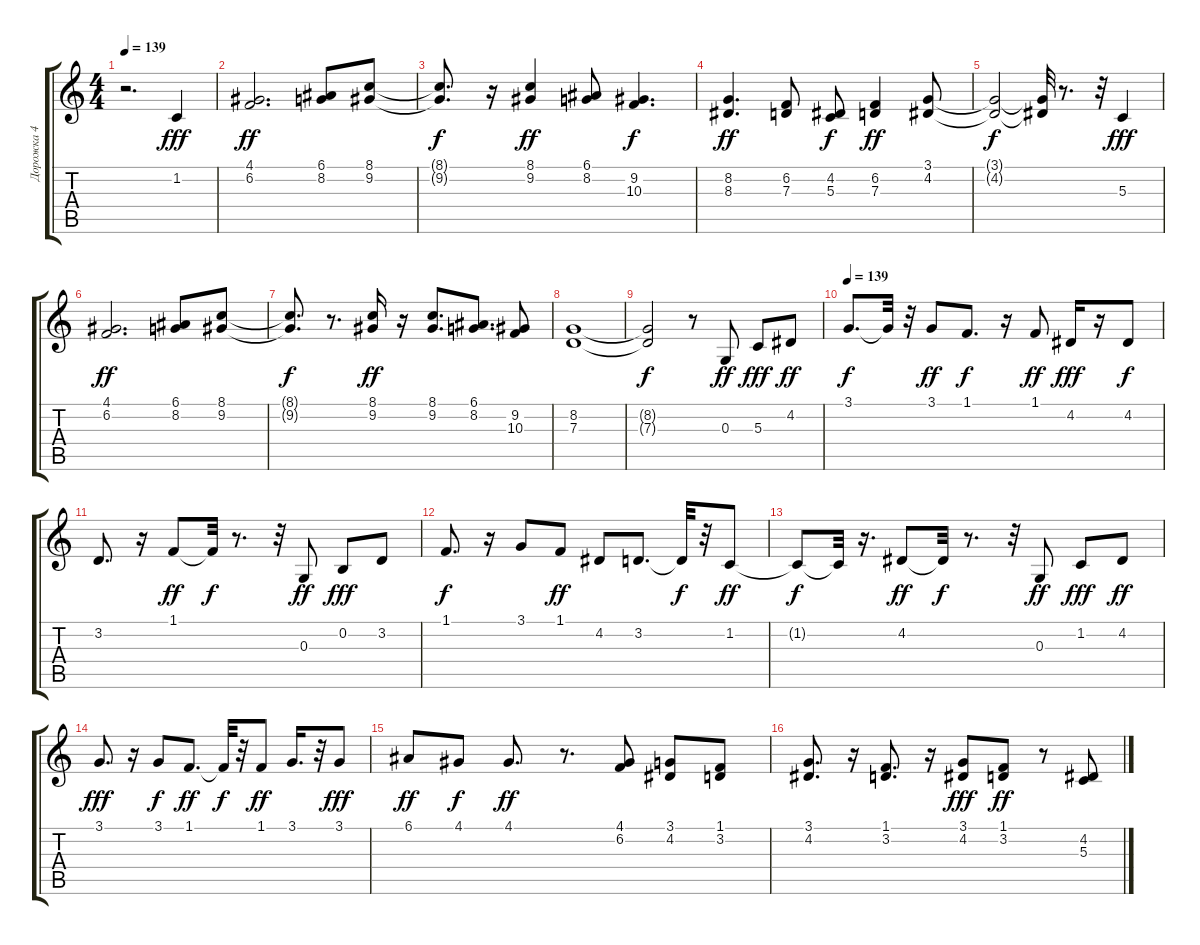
\track ("Дорожка 4" "Дорожка 4") {instrument altosax}
\staff {score tabs}
\tuning (E4 B3 G3 D3 A2 E2) {hide}
\ts (4 4)
\tempo 139
\clef g2
\ks c
r.2{d dy f} 1.2.4{dy fff} |
(4.1 6.2).2{d dy ff} (6.1 8.2).8 (8.1 9.2).8 |
(8.1{t} 9.2{t}).8{d dy f} r.16 (8.1 9.2).4{dy ff} (6.1 8.2).8 (9.2 10.3).4{d dy f} |
(8.2 8.3).4{d dy ff} (6.2 7.3).8 (4.2 5.3).8{dy f} (6.2 7.3).4{dy ff} (3.1 4.2).8 |
(3.1{t} 4.2{t}).2{dy f} (3.1{t} 4.2{t}).32 r.8{d} r.32 5.3.4{dy fff} |
(4.1 6.2).2{d dy ff} (6.1 8.2).8 (8.1 9.2).8 |
(8.1{t} 9.2{t}).8{d dy f} r.8{d} (8.1 9.2).16{dy ff} r.16 (8.1 9.2).8{d} (6.1 8.2).8{d} (9.2 10.3).8 |
(8.2 7.3).1 |
(8.2{t} 7.3{t}).2{dy f} r.8 0.3.8{dy ff} 5.3.8{dy fff} 4.2.8{dy ff} |
\tempo 139
3.1.8{d dy f} 3.1{t}.32 r.32 3.1.8{dy ff} 1.1.8{d dy f} r.16 1.1.8{dy ff} 4.2.16{dy fff} r.16 4.2.8{dy f} |
3.2.8{d} r.16 1.1.8{dy ff} 1.1{t}.32{dy f} r.8{d} r.32 0.3.8{dy ff} 0.2.8{dy fff} 3.2.8 |
1.1.8{d dy f} r.16 3.1.8 1.1.8{dy ff} 4.2.8 3.2.8{d} 3.2{t}.32{dy f} r.32 1.2.8{dy ff} |
1.2{t}.8{dy f} 1.2{t}.32 r.16{d} 4.2.8{dy ff} 4.2{t}.32{dy f} r.8{d} r.32 0.3.8{dy ff} 1.2.8{dy fff} 4.2.8{dy ff} |
3.1.8{d dy fff} r.16 3.1.8{dy f} 1.1.8{d dy ff} 1.1{t}.32{dy f} r.32 1.1.8{dy ff} 3.1.16{d} r.32 3.1.8{dy fff} |
6.1.8{dy ff} 4.1.8{dy f} 4.1.8{d dy ff} r.8{d} (4.1 6.2).8 (3.1 4.2).8 (1.1 3.2).8 |
(3.1 4.2).8{d} r.16 (1.1 3.2).8{d} r.16 (3.1 4.2).8{dy fff} (1.1 3.2).8{dy ff} r.8 (4.2 5.3).8
